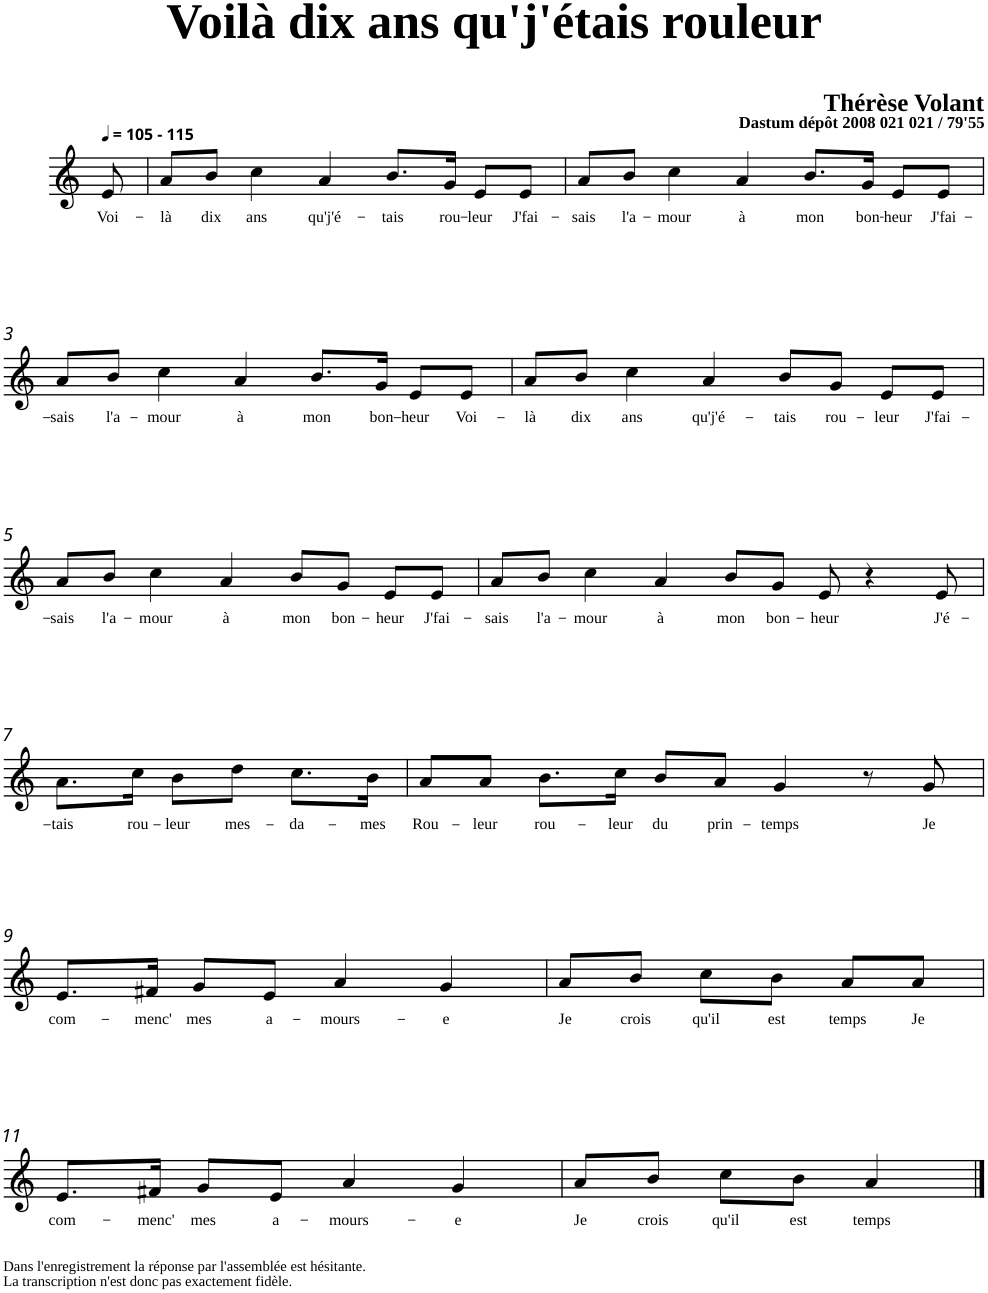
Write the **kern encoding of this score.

**kern	**text
*part1	*part1
*staff1	*staff1
*clefG2	*
*k[]	*
=	=
!LO:TX:a:B:t=- 115	!
!	!LO:LY:b
8e/	Voi-
=1	=1
!	!LO:LY:b
8a/L	-là
!	!LO:LY:b
8b/J	dix
!	!LO:LY:b
4cc\	ans
!	!LO:LY:b
4a/	qu'j'é-
!	!LO:LY:b
8.b/L	-tais
!	!LO:LY:b
16g/Jk	rou-
!	!LO:LY:b
8e/L	-leur
!	!LO:LY:b
8e/J	J'fai-
=2	=2
!	!LO:LY:b
8a/L	-sais
!	!LO:LY:b
8b/J	l'a-
!	!LO:LY:b
4cc\	-mour
!	!LO:LY:b
4a/	à
!	!LO:LY:b
8.b/L	mon
!	!LO:LY:b
16g/Jk	bon-
!	!LO:LY:b
8e/L	-heur
!	!LO:LY:b
8e/J	J'fai-
!!LO:LB:g=z
=3	=3
!	!LO:LY:b
8a/L	-sais
!	!LO:LY:b
8b/J	l'a-
!	!LO:LY:b
4cc\	-mour
!	!LO:LY:b
4a/	à
!	!LO:LY:b
8.b/L	mon
!	!LO:LY:b
16g/Jk	bon-
!	!LO:LY:b
8e/L	-heur
!	!LO:LY:b
8e/J	Voi-
=4	=4
!	!LO:LY:b
8a/L	-là
!	!LO:LY:b
8b/J	dix
!	!LO:LY:b
4cc\	ans
!	!LO:LY:b
4a/	qu'j'é-
!	!LO:LY:b
8b/L	-tais
!	!LO:LY:b
8g/J	rou-
!	!LO:LY:b
8e/L	-leur
!	!LO:LY:b
8e/J	J'fai-
!!LO:LB:g=z
=5	=5
!	!LO:LY:b
8a/L	-sais
!	!LO:LY:b
8b/J	l'a-
!	!LO:LY:b
4cc\	-mour
!	!LO:LY:b
4a/	à
!	!LO:LY:b
8b/L	mon
!	!LO:LY:b
8g/J	bon-
!	!LO:LY:b
8e/L	-heur
!	!LO:LY:b
8e/J	J'fai-
=6	=6
!	!LO:LY:b
8a/L	-sais
!	!LO:LY:b
8b/J	l'a-
!	!LO:LY:b
4cc\	-mour
!	!LO:LY:b
4a/	à
!	!LO:LY:b
8b/L	mon
!	!LO:LY:b
8g/J	bon-
!	!LO:LY:b
8e/	-heur
4r	.
!	!LO:LY:b
8e/	J'é-
!!LO:LB:g=z
=7	=7
!	!LO:LY:b
8.a\L	-tais
!	!LO:LY:b
16cc\Jk	rou-
!	!LO:LY:b
8b\L	-leur
!	!LO:LY:b
8dd\J	mes-
!	!LO:LY:b
8.cc\L	-da-
!	!LO:LY:b
16b\Jk	-mes
=8	=8
!	!LO:LY:b
8a/L	Rou-
!	!LO:LY:b
8a/J	-leur
!	!LO:LY:b
8.b\L	rou-
!	!LO:LY:b
16cc\Jk	-leur
!	!LO:LY:b
8b/L	du
!	!LO:LY:b
8a/J	prin-
!	!LO:LY:b
4g/	-temps
8r	.
!	!LO:LY:b
8g/	Je
!!LO:LB:g=z
=9	=9
!	!LO:LY:b
8.e/L	com-
!	!LO:LY:b
16f#X/Jk	-menc'
!	!LO:LY:b
8g/L	mes
!	!LO:LY:b
8e/J	a-
!	!LO:LY:b
4a/	-mours-
!	!LO:LY:b
4g/	-e
=10	=10
!	!LO:LY:b
8a/L	Je
!	!LO:LY:b
8b/J	crois
!	!LO:LY:b
8cc\L	qu'il
!	!LO:LY:b
8b\J	est
!	!LO:LY:b
8a/L	temps
!	!LO:LY:b
8a/J	Je
!!LO:LB:g=z
=11	=11
!	!LO:LY:b
8.e/L	com-
!	!LO:LY:b
16f#X/Jk	-menc'
!	!LO:LY:b
8g/L	mes
!	!LO:LY:b
8e/J	a-
!	!LO:LY:b
4a/	-mours-
!	!LO:LY:b
4g/	-e
=12	=12
!	!LO:LY:b
8a/L	Je
!	!LO:LY:b
8b/J	crois
!	!LO:LY:b
8cc\L	qu'il
!	!LO:LY:b
8b\J	est
!	!LO:LY:b
4a/	temps
==	==
*-	*-
